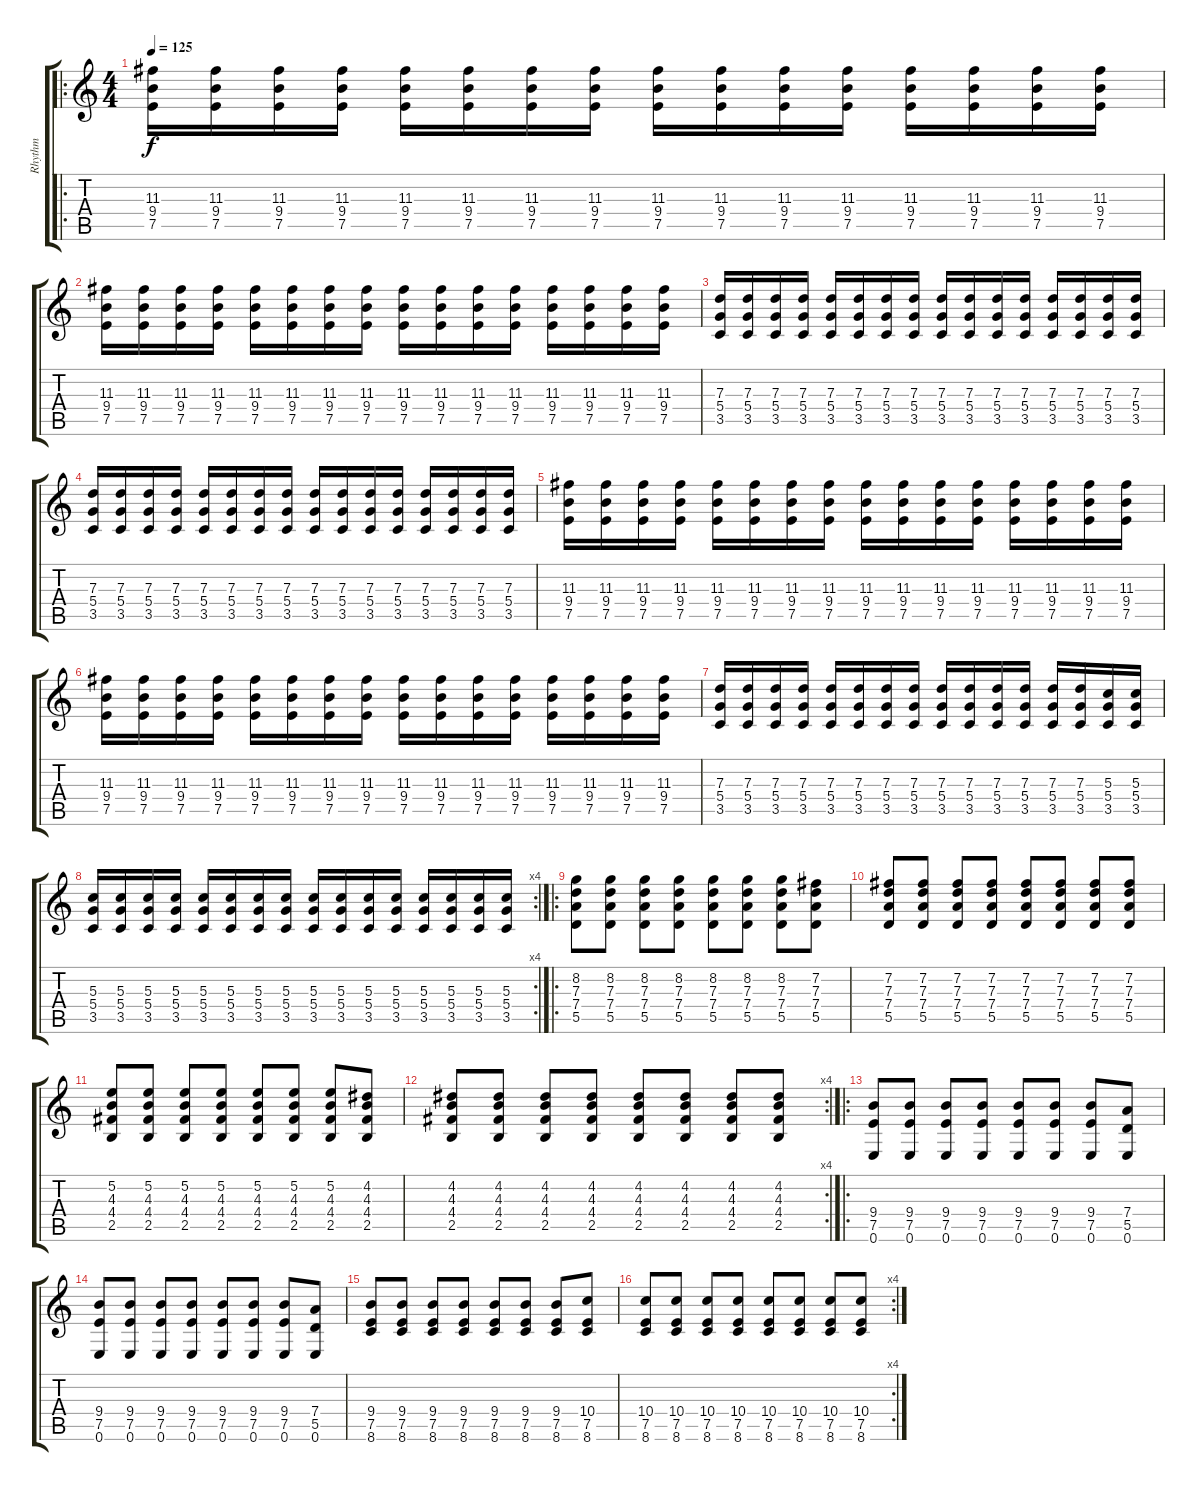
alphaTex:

\track ("Rhythm" "Rhythm") {instrument distortionguitar}
\staff {score tabs}
\tuning (E4 B3 G3 D3 A2 E2) {hide}
\ro
\ts (4 4)
\tempo 125
\clef g2
\ks c
(11.3 9.4 7.5).16{dy f} (11.3 9.4 7.5).16 (11.3 9.4 7.5).16 (11.3 9.4 7.5).16 (11.3 9.4 7.5).16 (11.3 9.4 7.5).16 (11.3 9.4 7.5).16 (11.3 9.4 7.5).16 (11.3 9.4 7.5).16 (11.3 9.4 7.5).16 (11.3 9.4 7.5).16 (11.3 9.4 7.5).16 (11.3 9.4 7.5).16 (11.3 9.4 7.5).16 (11.3 9.4 7.5).16 (11.3 9.4 7.5).16 |
(11.3 9.4 7.5).16 (11.3 9.4 7.5).16 (11.3 9.4 7.5).16 (11.3 9.4 7.5).16 (11.3 9.4 7.5).16 (11.3 9.4 7.5).16 (11.3 9.4 7.5).16 (11.3 9.4 7.5).16 (11.3 9.4 7.5).16 (11.3 9.4 7.5).16 (11.3 9.4 7.5).16 (11.3 9.4 7.5).16 (11.3 9.4 7.5).16 (11.3 9.4 7.5).16 (11.3 9.4 7.5).16 (11.3 9.4 7.5).16 |
(7.3 5.4 3.5).16 (7.3 5.4 3.5).16 (7.3 5.4 3.5).16 (7.3 5.4 3.5).16 (7.3 5.4 3.5).16 (7.3 5.4 3.5).16 (7.3 5.4 3.5).16 (7.3 5.4 3.5).16 (7.3 5.4 3.5).16 (7.3 5.4 3.5).16 (7.3 5.4 3.5).16 (7.3 5.4 3.5).16 (7.3 5.4 3.5).16 (7.3 5.4 3.5).16 (7.3 5.4 3.5).16 (7.3 5.4 3.5).16 |
(7.3 5.4 3.5).16 (7.3 5.4 3.5).16 (7.3 5.4 3.5).16 (7.3 5.4 3.5).16 (7.3 5.4 3.5).16 (7.3 5.4 3.5).16 (7.3 5.4 3.5).16 (7.3 5.4 3.5).16 (7.3 5.4 3.5).16 (7.3 5.4 3.5).16 (7.3 5.4 3.5).16 (7.3 5.4 3.5).16 (7.3 5.4 3.5).16 (7.3 5.4 3.5).16 (7.3 5.4 3.5).16 (7.3 5.4 3.5).16 |
(11.3 9.4 7.5).16 (11.3 9.4 7.5).16 (11.3 9.4 7.5).16 (11.3 9.4 7.5).16 (11.3 9.4 7.5).16 (11.3 9.4 7.5).16 (11.3 9.4 7.5).16 (11.3 9.4 7.5).16 (11.3 9.4 7.5).16 (11.3 9.4 7.5).16 (11.3 9.4 7.5).16 (11.3 9.4 7.5).16 (11.3 9.4 7.5).16 (11.3 9.4 7.5).16 (11.3 9.4 7.5).16 (11.3 9.4 7.5).16 |
(11.3 9.4 7.5).16 (11.3 9.4 7.5).16 (11.3 9.4 7.5).16 (11.3 9.4 7.5).16 (11.3 9.4 7.5).16 (11.3 9.4 7.5).16 (11.3 9.4 7.5).16 (11.3 9.4 7.5).16 (11.3 9.4 7.5).16 (11.3 9.4 7.5).16 (11.3 9.4 7.5).16 (11.3 9.4 7.5).16 (11.3 9.4 7.5).16 (11.3 9.4 7.5).16 (11.3 9.4 7.5).16 (11.3 9.4 7.5).16 |
(7.3 5.4 3.5).16 (7.3 5.4 3.5).16 (7.3 5.4 3.5).16 (7.3 5.4 3.5).16 (7.3 5.4 3.5).16 (7.3 5.4 3.5).16 (7.3 5.4 3.5).16 (7.3 5.4 3.5).16 (7.3 5.4 3.5).16 (7.3 5.4 3.5).16 (7.3 5.4 3.5).16 (7.3 5.4 3.5).16 (7.3 5.4 3.5).16 (7.3 5.4 3.5).16 (5.3 5.4 3.5).16 (5.3 5.4 3.5).16 |
\rc 4
(5.3 5.4 3.5).16 (5.3 5.4 3.5).16 (5.3 5.4 3.5).16 (5.3 5.4 3.5).16 (5.3 5.4 3.5).16 (5.3 5.4 3.5).16 (5.3 5.4 3.5).16 (5.3 5.4 3.5).16 (5.3 5.4 3.5).16 (5.3 5.4 3.5).16 (5.3 5.4 3.5).16 (5.3 5.4 3.5).16 (5.3 5.4 3.5).16 (5.3 5.4 3.5).16 (5.3 5.4 3.5).16 (5.3 5.4 3.5).16 |
\ro
(8.2 7.3 7.4 5.5).8 (8.2 7.3 7.4 5.5).8 (8.2 7.3 7.4 5.5).8 (8.2 7.3 7.4 5.5).8 (8.2 7.3 7.4 5.5).8 (8.2 7.3 7.4 5.5).8 (8.2 7.3 7.4 5.5).8 (7.2 7.3 7.4 5.5).8 |
(7.2 7.3 7.4 5.5).8 (7.2 7.3 7.4 5.5).8 (7.2 7.3 7.4 5.5).8 (7.2 7.3 7.4 5.5).8 (7.2 7.3 7.4 5.5).8 (7.2 7.3 7.4 5.5).8 (7.2 7.3 7.4 5.5).8 (7.2 7.3 7.4 5.5).8 |
(5.2 4.3 4.4 2.5).8 (5.2 4.3 4.4 2.5).8 (5.2 4.3 4.4 2.5).8 (5.2 4.3 4.4 2.5).8 (5.2 4.3 4.4 2.5).8 (5.2 4.3 4.4 2.5).8 (5.2 4.3 4.4 2.5).8 (4.2 4.3 4.4 2.5).8 |
\rc 4
(4.2 4.3 4.4 2.5).8 (4.2 4.3 4.4 2.5).8 (4.2 4.3 4.4 2.5).8 (4.2 4.3 4.4 2.5).8 (4.2 4.3 4.4 2.5).8 (4.2 4.3 4.4 2.5).8 (4.2 4.3 4.4 2.5).8 (4.2 4.3 4.4 2.5).8 |
\ro
(9.4 7.5 0.6).8 (9.4 7.5 0.6).8 (9.4 7.5 0.6).8 (9.4 7.5 0.6).8 (9.4 7.5 0.6).8 (9.4 7.5 0.6).8 (9.4 7.5 0.6).8 (7.4 5.5 0.6).8 |
(9.4 7.5 0.6).8 (9.4 7.5 0.6).8 (9.4 7.5 0.6).8 (9.4 7.5 0.6).8 (9.4 7.5 0.6).8 (9.4 7.5 0.6).8 (9.4 7.5 0.6).8 (7.4 5.5 0.6).8 |
(9.4 7.5 8.6).8 (9.4 7.5 8.6).8 (9.4 7.5 8.6).8 (9.4 7.5 8.6).8 (9.4 7.5 8.6).8 (9.4 7.5 8.6).8 (9.4 7.5 8.6).8 (10.4 7.5 8.6).8 |
\rc 4
(10.4 7.5 8.6).8 (10.4 7.5 8.6).8 (10.4 7.5 8.6).8 (10.4 7.5 8.6).8 (10.4 7.5 8.6).8 (10.4 7.5 8.6).8 (10.4 7.5 8.6).8 (10.4 7.5 8.6).8
